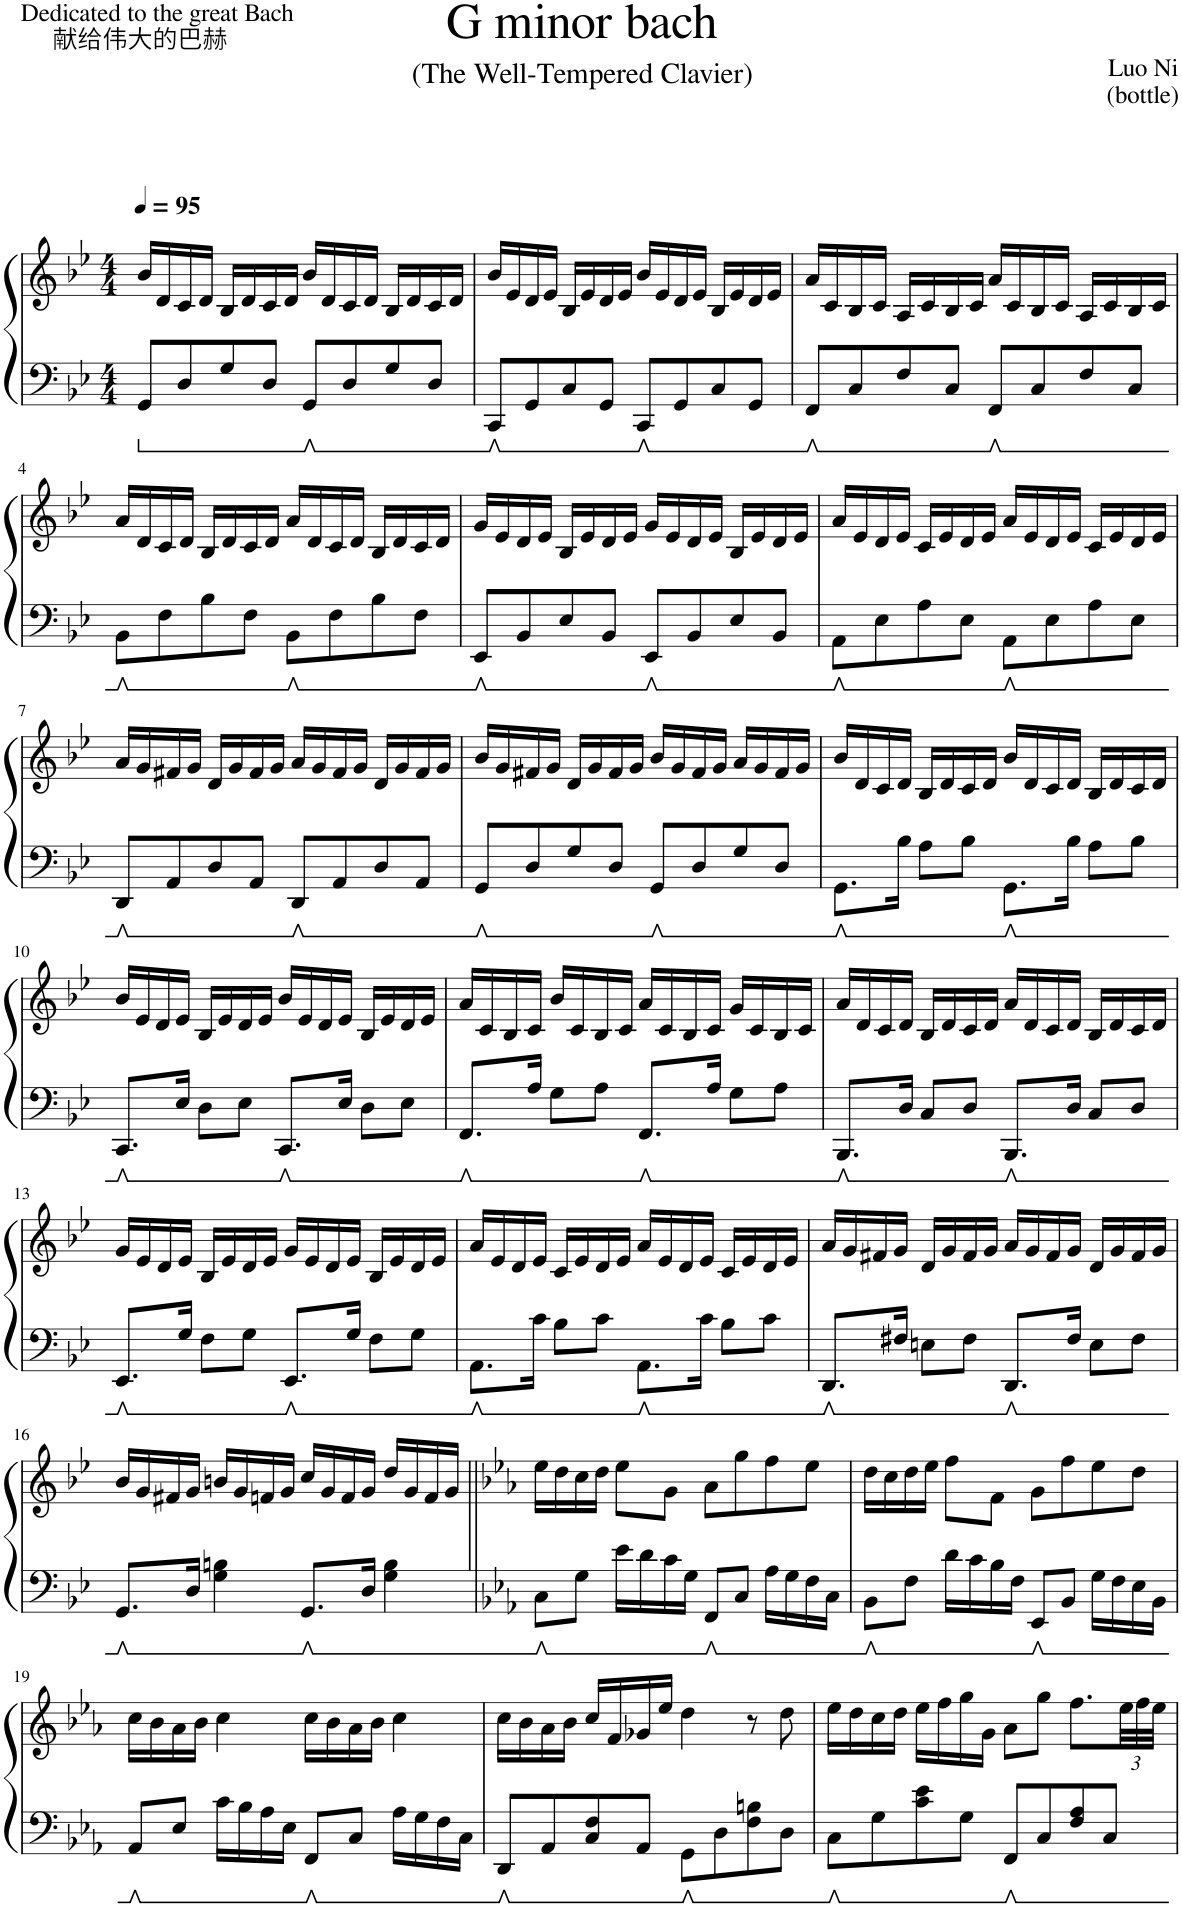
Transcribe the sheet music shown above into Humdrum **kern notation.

**kern	**kern
*part1	*part1
*staff2	*staff1
*I"Piano	*
*I'Pno.	*
*clefF4	*clefG2
*k[b-e-]	*k[b-e-]
*M4/4	*M4/4
=1	=1
8GG/L	16b-/LL
.	16d/
*	*MM95
8D/	16c/
.	16d/JJ
8G/	16B-/LL
.	16d/
8D/J	16c/
.	16d/JJ
8GG/L	16b-/LL
.	16d/
8D/	16c/
.	16d/JJ
8G/	16B-/LL
.	16d/
8D/J	16c/
.	16d/JJ
=2	=2
8CC/L	16b-/LL
.	16e-/
8GG/	16d/
.	16e-/JJ
8C/	16B-/LL
.	16e-/
8GG/J	16d/
.	16e-/JJ
8CC/L	16b-/LL
.	16e-/
8GG/	16d/
.	16e-/JJ
8C/	16B-/LL
.	16e-/
8GG/J	16d/
.	16e-/JJ
=3	=3
8FF/L	16a/LL
.	16c/
8C/	16B-/
.	16c/JJ
8F/	16A/LL
.	16c/
8C/J	16B-/
.	16c/JJ
8FF/L	16a/LL
.	16c/
8C/	16B-/
.	16c/JJ
8F/	16A/LL
.	16c/
8C/J	16B-/
.	16c/JJ
!!LO:LB:g=z
=4	=4
8BB-\L	16a/LL
.	16d/
8F\	16c/
.	16d/JJ
8B-\	16B-/LL
.	16d/
8F\J	16c/
.	16d/JJ
8BB-\L	16a/LL
.	16d/
8F\	16c/
.	16d/JJ
8B-\	16B-/LL
.	16d/
8F\J	16c/
.	16d/JJ
=5	=5
8EE-/L	16g/LL
.	16e-/
8BB-/	16d/
.	16e-/JJ
8E-/	16B-/LL
.	16e-/
8BB-/J	16d/
.	16e-/JJ
8EE-/L	16g/LL
.	16e-/
8BB-/	16d/
.	16e-/JJ
8E-/	16B-/LL
.	16e-/
8BB-/J	16d/
.	16e-/JJ
=6	=6
8AA\L	16a/LL
.	16e-/
8E-\	16d/
.	16e-/JJ
8A\	16c/LL
.	16e-/
8E-\J	16d/
.	16e-/JJ
8AA\L	16a/LL
.	16e-/
8E-\	16d/
.	16e-/JJ
8A\	16c/LL
.	16e-/
8E-\J	16d/
.	16e-/JJ
!!LO:LB:g=z
=7	=7
8DD/L	16a/LL
.	16g/
8AA/	16f#X/
.	16g/JJ
8D/	16d/LL
.	16g/
8AA/J	16f#/
.	16g/JJ
8DD/L	16a/LL
.	16g/
8AA/	16f#/
.	16g/JJ
8D/	16d/LL
.	16g/
8AA/J	16f#/
.	16g/JJ
=8	=8
8GG/L	16b-/LL
.	16g/
8D/	16f#X/
.	16g/JJ
8G/	16d/LL
.	16g/
8D/J	16f#/
.	16g/JJ
8GG/L	16b-/LL
.	16g/
8D/	16f#/
.	16g/JJ
8G/	16a/LL
.	16g/
8D/J	16f#/
.	16g/JJ
=9	=9
8.GG\L	16b-/LL
.	16d/
.	16c/
16B-\Jk	16d/JJ
8A\L	16B-/LL
.	16d/
8B-\J	16c/
.	16d/JJ
8.GG\L	16b-/LL
.	16d/
.	16c/
16B-\Jk	16d/JJ
8A\L	16B-/LL
.	16d/
8B-\J	16c/
.	16d/JJ
!!LO:LB:g=z
=10	=10
8.CC/L	16b-/LL
.	16e-/
.	16d/
16E-/Jk	16e-/JJ
8D\L	16B-/LL
.	16e-/
8E-\J	16d/
.	16e-/JJ
8.CC/L	16b-/LL
.	16e-/
.	16d/
16E-/Jk	16e-/JJ
8D\L	16B-/LL
.	16e-/
8E-\J	16d/
.	16e-/JJ
=11	=11
8.FF/L	16a/LL
.	16c/
.	16B-/
16A/Jk	16c/JJ
8G\L	16b-/LL
.	16c/
8A\J	16B-/
.	16c/JJ
8.FF/L	16a/LL
.	16c/
.	16B-/
16A/Jk	16c/JJ
8G\L	16g/LL
.	16c/
8A\J	16B-/
.	16c/JJ
=12	=12
8.BBB-/L	16a/LL
.	16d/
.	16c/
16D/Jk	16d/JJ
8C/L	16B-/LL
.	16d/
8D/J	16c/
.	16d/JJ
8.BBB-/L	16a/LL
.	16d/
.	16c/
16D/Jk	16d/JJ
8C/L	16B-/LL
.	16d/
8D/J	16c/
.	16d/JJ
!!LO:LB:g=z
=13	=13
8.EE-/L	16g/LL
.	16e-/
.	16d/
16G/Jk	16e-/JJ
8F\L	16B-/LL
.	16e-/
8G\J	16d/
.	16e-/JJ
8.EE-/L	16g/LL
.	16e-/
.	16d/
16G/Jk	16e-/JJ
8F\L	16B-/LL
.	16e-/
8G\J	16d/
.	16e-/JJ
=14	=14
8.AA\L	16a/LL
.	16e-/
.	16d/
16c\Jk	16e-/JJ
8B-\L	16c/LL
.	16e-/
8c\J	16d/
.	16e-/JJ
8.AA\L	16a/LL
.	16e-/
.	16d/
16c\Jk	16e-/JJ
8B-\L	16c/LL
.	16e-/
8c\J	16d/
.	16e-/JJ
=15	=15
8.DD/L	16a/LL
.	16g/
.	16f#X/
16F#X/Jk	16g/JJ
8En\L	16d/LL
.	16g/
8F#\J	16f#/
.	16g/JJ
8.DD/L	16a/LL
.	16g/
.	16f#/
16F#/Jk	16g/JJ
8E\L	16d/LL
.	16g/
8F#\J	16f#/
.	16g/JJ
!!LO:LB:g=z
=16	=16
8.GG/L	16b-/LL
.	16g/
.	16f#X/
16D/Jk	16g/JJ
4G\ 4Bn\	16bn/LL
.	16g/
.	16fn/
.	16g/JJ
8.GG/L	16cc/LL
.	16g/
.	16f/
16D/Jk	16g/JJ
4G\ 4B\	16dd/LL
.	16g/
.	16f/
.	16g/JJ
=17||	=17||
*k[b-e-a-]	*k[b-e-a-]
8C\L	16ee-\LL
.	16dd\
8G\J	16cc\
.	16dd\JJ
16e-\LL	8ee-\L
16d\	.
16c\	8g\J
16G\JJ	.
8FF/L	8a-\L
8C/J	8gg\
16A-\LL	8ff\
16G\	.
16F\	8ee-\J
16C\JJ	.
=18	=18
8BB-\L	16dd\LL
.	16cc\
8F\J	16dd\
.	16ee-\JJ
16d\LL	8ff\L
16c\	.
16B-\	8f\J
16F\JJ	.
8EE-/L	8g\L
8BB-/J	8ff\
16G\LL	8ee-\
16F\	.
16E-\	8dd\J
16BB-\JJ	.
!!LO:LB:g=z
=19	=19
8AA-/L	16cc\LL
.	16b-\
8E-/J	16a-\
.	16b-\JJ
16c\LL	4cc\
16B-\	.
16A-\	.
16E-\JJ	.
8FF/L	16cc\LL
.	16b-\
8C/J	16a-\
.	16b-\JJ
16A-\LL	4cc\
16G\	.
16F\	.
16C\JJ	.
=20	=20
8DD/L	16cc\LL
.	16b-\
8AA-/	16a-\
.	16b-\JJ
8C/ 8F/	16cc/LL
.	16f/
8AA-/J	16g-X/
.	16ee-/JJ
8GG\L	4dd\
8D\	.
8F\ 8Bn\	8r
8D\J	8dd\
=21	=21
8C\L	16ee-\LL
.	16dd\
8G\	16cc\
.	16dd\JJ
8c\ 8e-\	16ee-\LL
.	16ff\
8G\J	16gg\
.	16g\JJ
8FF/L	8a-\L
8C/	8gg\J
8F/ 8A-/	8.ff\L
8C/J	.
*	*Xbrackettup
.	48ee-\LL
.	48ff\
.	48ee-\JJJ
=	=
*-	*-
